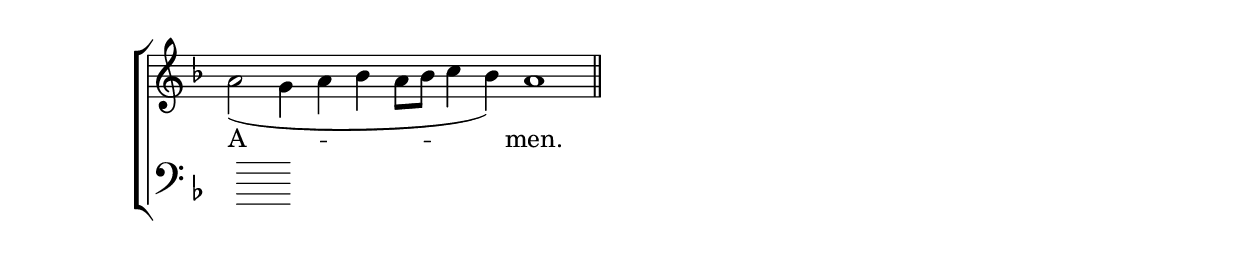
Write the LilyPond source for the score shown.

\include "global_include.ly"

sopranoVoice = \relative c'' {

}

altoVoice = \relative c'' {
  a2( g4 a
  bf a8[ bf] c4 bf)
  a1 \bar "||"
}

tenorVoice = \relative c' {

}

bassVoice = \relative c {

}

words = \lyricmode {
  A -- men.
}

\include "global_score.ly"
